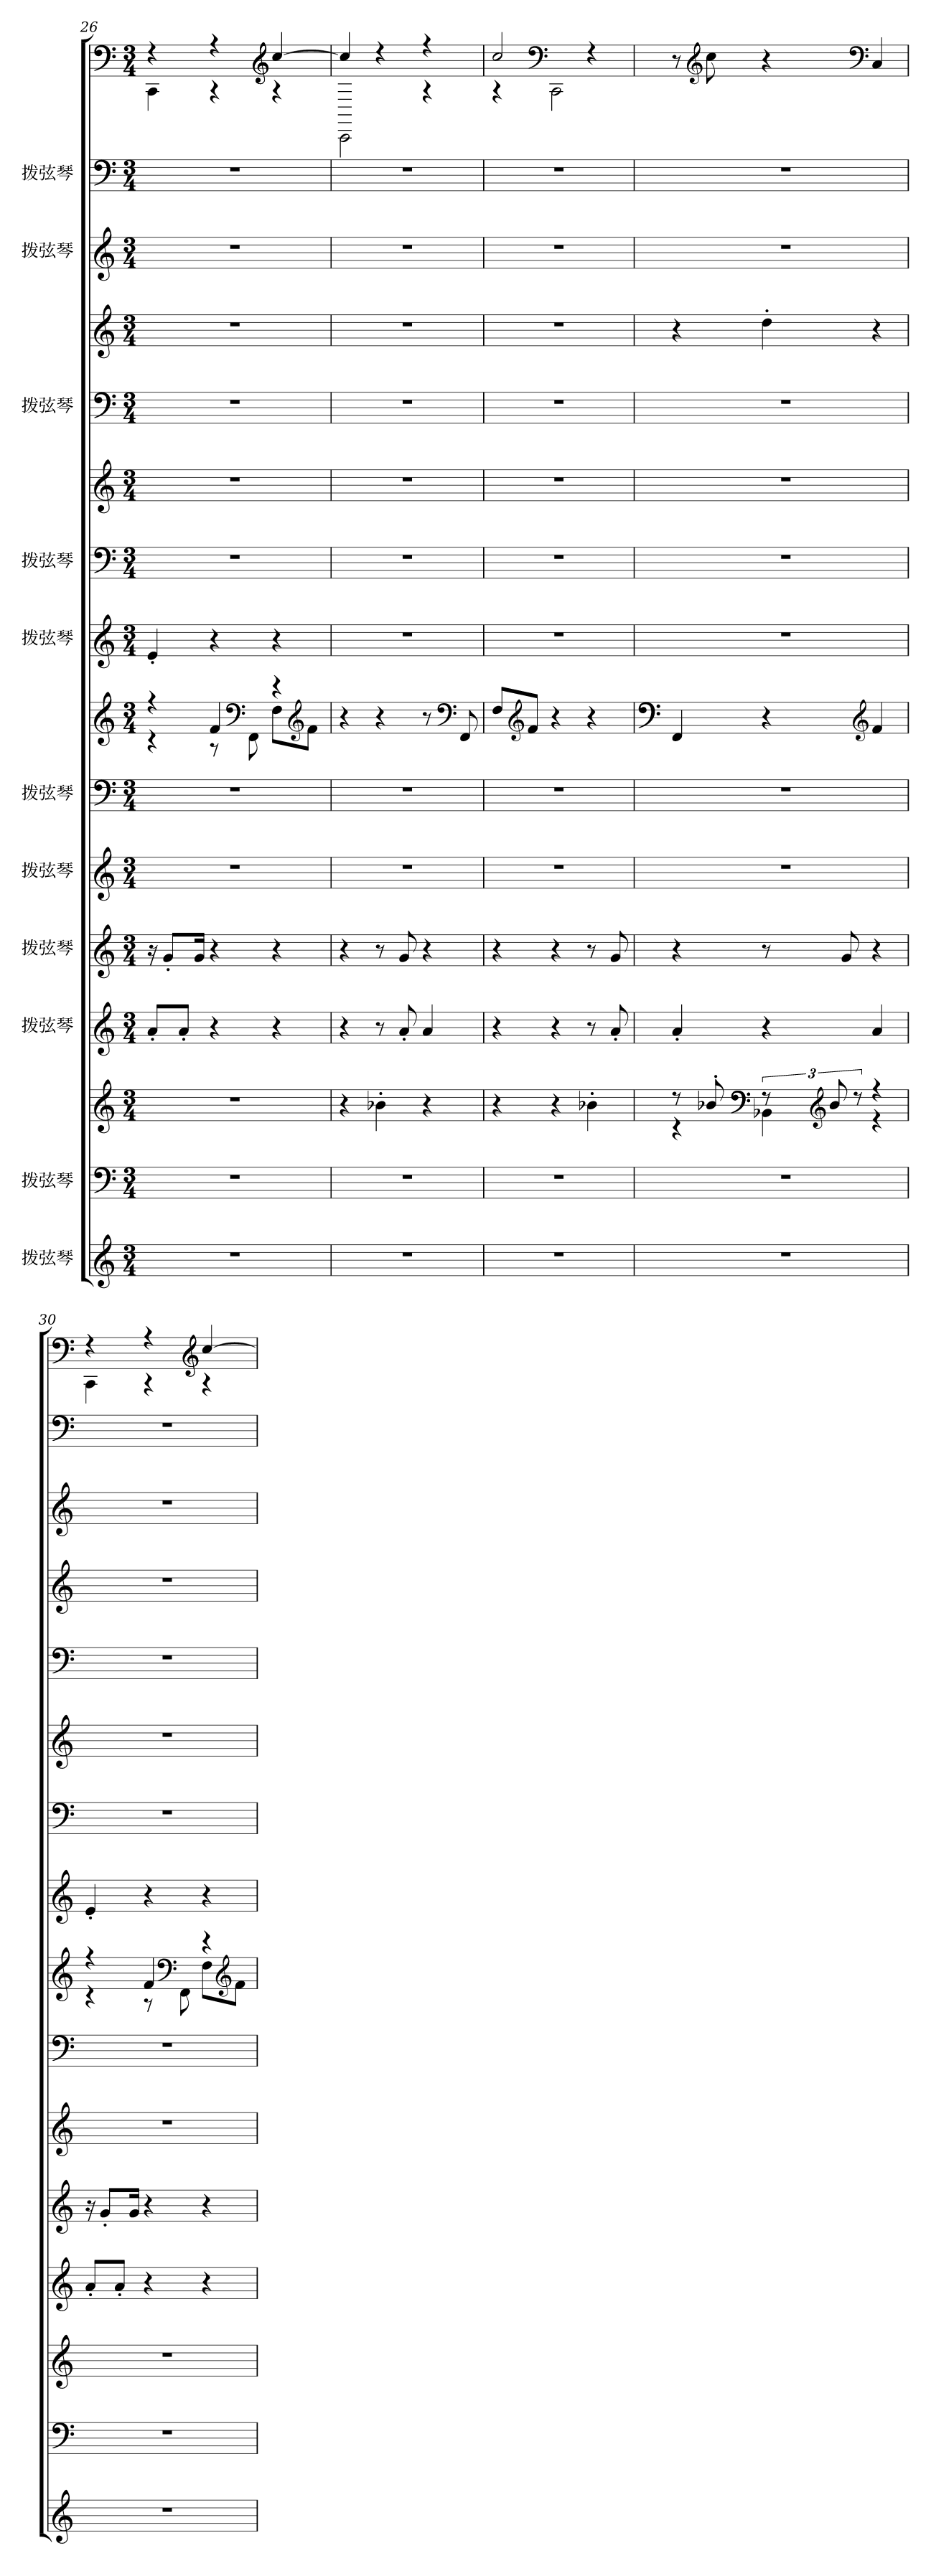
**kern	**kern	**kern	**kern	**kern	**kern	**kern	**kern	**kern	**kern	**kern	**kern	**kern	**kern	**kern	**kern
*part11	*part10	*part10	*part9	*part8	*part7	*part6	*part6	*part5	*part4	*part4	*part3	*part3	*part2	*part1	*part1
*staff16	*staff15	*staff14	*staff13	*staff12	*staff11	*staff10	*staff9	*staff8	*staff7	*staff6	*staff5	*staff4	*staff3	*staff2	*staff1
*I"拨弦琴	*I"拨弦琴	*	*I"拨弦琴	*I"拨弦琴	*I"拨弦琴	*I"拨弦琴	*	*I"拨弦琴	*I"拨弦琴	*	*I"拨弦琴	*	*I"拨弦琴	*I"拨弦琴	*
*clefG2	*clefF4	*clefG2	*clefG2	*clefG2	*clefG2	*clefF4	*clefG2	*clefG2	*clefF4	*clefG2	*clefF4	*clefG2	*clefG2	*clefF4	*clefF4
*k[]	*k[]	*k[]	*k[]	*k[]	*k[]	*k[]	*k[]	*k[]	*k[]	*k[]	*k[]	*k[]	*k[]	*k[]	*k[]
*M3/4	*M3/4	*M3/4	*M3/4	*M3/4	*M3/4	*M3/4	*M3/4	*M3/4	*M3/4	*M3/4	*M3/4	*M3/4	*M3/4	*M3/4	*M3/4
=26	=26	=26	=26	=26	=26	=26	=26	=26	=26	=26	=26	=26	=26	=26	=26
*	*	*	*	*	*	*	*^	*	*	*	*	*	*	*	*^
2.r	2.r	2.r	8a'/L	16r	2.r	2.r	4r	4r	4e'/	2.r	2.r	2.r	2.r	2.r	2.r	4r	4CC\
.	.	.	.	8g'/L	.	.	.	.	.	.	.	.	.	.	.	.	.
.	.	.	8a'/J	.	.	.	.	.	.	.	.	.	.	.	.	.	.
.	.	.	.	16g/Jk	.	.	.	.	.	.	.	.	.	.	.	.	.
.	.	.	4r	4r	.	.	4f/	8r	4r	.	.	.	.	.	.	4r	4r
*	*	*	*	*	*	*	*clefF4	*	*	*	*	*	*	*	*	*	*
.	.	.	.	.	.	.	.	8FF\	.	.	.	.	.	.	.	.	.
*	*	*	*	*	*	*	*	*	*	*	*	*	*	*	*	*clefG2	*
.	.	.	4r	4r	.	.	4r	8F\L	4r	.	.	.	.	.	.	[4cc/	4r
*	*	*	*	*	*	*	*clefG2	*	*	*	*	*	*	*	*	*	*
.	.	.	.	.	.	.	.	8f\J	.	.	.	.	.	.	.	.	.
*	*	*	*	*	*	*	*v	*v	*	*	*	*	*	*	*	*	*
!!LO:PB:g=z	!!
=27	=27	=27	=27	=27	=27	=27	=27	=27	=27	=27	=27	=27	=27	=27	=27	=27
2.r	2.r	4r	4r	4r	2.r	2.r	4r	2.r	2.r	2.r	2.r	2.r	2.r	2.r	4cc/]	2CC\
.	.	4b-X'\	8r	8r	.	.	4r	.	.	.	.	.	.	.	4r	.
.	.	.	8a'/	8g/	.	.	.	.	.	.	.	.	.	.	.	.
.	.	4r	4a/	4r	.	.	8r	.	.	.	.	.	.	.	4r	4r
*	*	*	*	*	*	*	*clefF4	*	*	*	*	*	*	*	*	*
.	.	.	.	.	.	.	8FF/	.	.	.	.	.	.	.	.	.
=28	=28	=28	=28	=28	=28	=28	=28	=28	=28	=28	=28	=28	=28	=28	=28	=28
2.r	2.r	4r	4r	4r	2.r	2.r	8F/L	2.r	2.r	2.r	2.r	2.r	2.r	2.r	2cc/	4r
*	*	*	*	*	*	*	*clefG2	*	*	*	*	*	*	*	*	*
.	.	.	.	.	.	.	8f/J	.	.	.	.	.	.	.	.	.
*	*	*	*	*	*	*	*	*	*	*	*	*	*	*	*clefF4	*
.	.	4r	4r	4r	.	.	4r	.	.	.	.	.	.	.	.	2CC\
.	.	4b-X'\	8r	8r	.	.	4r	.	.	.	.	.	.	.	4r	.
.	.	.	8a'/	8g/	.	.	.	.	.	.	.	.	.	.	.	.
*	*	*	*	*	*	*	*	*	*	*	*	*	*	*	*v	*v
=29	=29	=29	=29	=29	=29	=29	=29	=29	=29	=29	=29	=29	=29	=29	=29
*	*	*	*	*	*	*	*clefF4	*	*	*	*	*	*	*	*
*	*	*^	*	*	*	*	*	*	*	*	*	*	*	*	*
2.r	2.r	8r	4r	4a'/	4r	2.r	2.r	4FF/	2.r	2.r	2.r	2.r	4r	2.r	2.r	8r
*	*	*	*	*	*	*	*	*	*	*	*	*	*	*	*	*clefG2
.	.	8b-X'/	.	.	.	.	.	.	.	.	.	.	.	.	.	8cc\
*	*	*clefF4	*	*	*	*	*	*	*	*	*	*	*	*	*	*
.	.	12r	4BB-X\	4r	8r	.	.	4r	.	.	.	.	4dd'\	.	.	4r
*	*	*clefG2	*	*	*	*	*	*	*	*	*	*	*	*	*	*
.	.	12b-/	.	.	.	.	.	.	.	.	.	.	.	.	.	.
.	.	.	.	.	8g/	.	.	.	.	.	.	.	.	.	.	.
.	.	12r	.	.	.	.	.	.	.	.	.	.	.	.	.	.
*	*	*	*	*	*	*	*	*clefG2	*	*	*	*	*	*	*	*clefF4
.	.	4r	4r	4a/	4r	.	.	4f/	.	.	.	.	4r	.	.	4C/
*	*	*v	*v	*	*	*	*	*	*	*	*	*	*	*	*	*
!!LO:PB:g=z
=30	=30	=30	=30	=30	=30	=30	=30	=30	=30	=30	=30	=30	=30	=30	=30
*	*	*	*	*	*	*	*^	*	*	*	*	*	*	*	*^
2.r	2.r	2.r	8a'/L	16r	2.r	2.r	4r	4r	4e'/	2.r	2.r	2.r	2.r	2.r	2.r	4r	4CC\
.	.	.	.	8g'/L	.	.	.	.	.	.	.	.	.	.	.	.	.
.	.	.	8a'/J	.	.	.	.	.	.	.	.	.	.	.	.	.	.
.	.	.	.	16g/Jk	.	.	.	.	.	.	.	.	.	.	.	.	.
.	.	.	4r	4r	.	.	4f/	8r	4r	.	.	.	.	.	.	4r	4r
*	*	*	*	*	*	*	*clefF4	*	*	*	*	*	*	*	*	*	*
.	.	.	.	.	.	.	.	8FF\	.	.	.	.	.	.	.	.	.
*	*	*	*	*	*	*	*	*	*	*	*	*	*	*	*	*clefG2	*
.	.	.	4r	4r	.	.	4r	8F\L	4r	.	.	.	.	.	.	[4cc/	4r
*	*	*	*	*	*	*	*clefG2	*	*	*	*	*	*	*	*	*	*
.	.	.	.	.	.	.	.	8f\J	.	.	.	.	.	.	.	.	.
*	*	*	*	*	*	*	*v	*v	*	*	*	*	*	*	*	*v	*v
=	=	=	=	=	=	=	=	=	=	=	=	=	=	=	=
*-	*-	*-	*-	*-	*-	*-	*-	*-	*-	*-	*-	*-	*-	*-	*-
